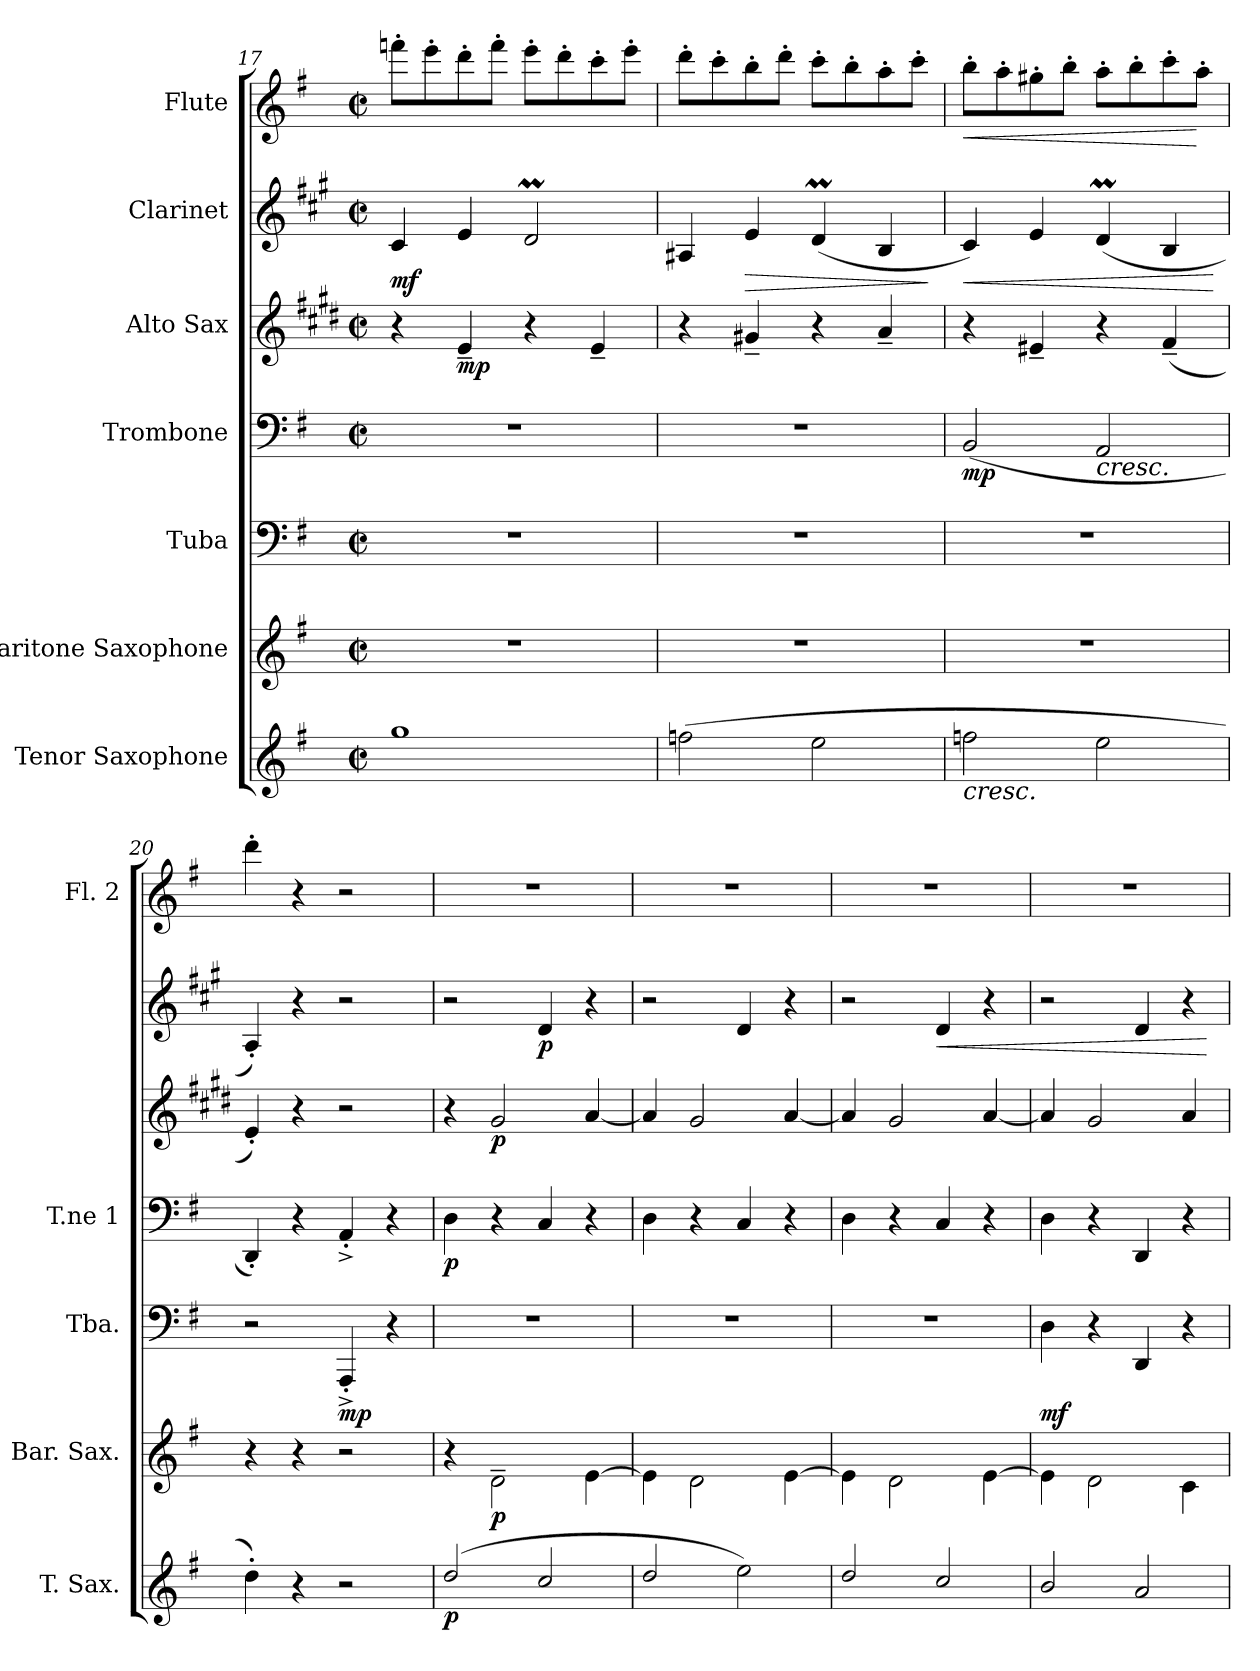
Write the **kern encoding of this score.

**kern	**dynam	**kern	**dynam	**kern	**dynam	**kern	**dynam	**kern	**dynam	**kern	**dynam	**kern	**dynam
*part7	*part7	*part6	*part6	*part5	*part5	*part4	*part4	*part3	*part3	*part2	*part2	*part1	*part1
*staff7	*staff7	*staff6	*staff6	*staff5	*staff5	*staff4	*staff4	*staff3	*staff3	*staff2	*staff2	*staff1	*staff1
*I"Tenor Saxophone	*	*I"Baritone Saxophone	*	*I"Tuba	*	*I"Trombone	*	*I"Alto Sax	*	*I"Clarinet	*	*I"Flute	*
*I'T. Sax.	*	*I'Bar. Sax.	*	*I'Tba.	*	*I'T.ne 1	*	*	*	*	*	*I'Fl. 2	*
*clefG2	*	*clefG2	*	*clefF4	*	*clefF4	*	*clefG2	*	*clefG2	*	*clefG2	*
*ITrd8c14	*	*ITrd12c21	*	*	*	*	*	*ITrd5c9	*	*ITrd1c2	*	*	*
*k[f#]	*	*k[f#]	*	*k[f#]	*	*k[f#]	*	*k[f#]	*	*k[f#]	*	*k[f#]	*
*	*	*	*	*G:	*	*G:	*	*	*	*	*	*G:	*
*M2/2	*	*M2/2	*	*M2/2	*	*M2/2	*	*M2/2	*	*M2/2	*	*M2/2	*
*met(c|)	*	*met(c|)	*	*met(c|)	*	*met(c|)	*	*met(c|)	*	*met(c|)	*	*met(c|)	*
=17	=17	=17	=17	=17	=17	=17	=17	=17	=17	=17	=17	=17	=17
!	!	!	!	!	!	!	!	!	!	!	!LO:DY:b	!	!
1g	.	1r	.	1r	.	1r	.	4r	.	4B/	mf	8fffn'\L	.
.	.	.	.	.	.	.	.	.	.	.	.	8eee'\	.
!	!	!	!	!	!	!	!	!	!LO:DY:b	!	!	!	!
.	.	.	.	.	.	.	.	4G~/	mp	4d/	.	8ddd'\	.
.	.	.	.	.	.	.	.	.	.	.	.	8fff'\J	.
.	.	.	.	.	.	.	.	4r	.	2cM/	.	8eee'\L	.
.	.	.	.	.	.	.	.	.	.	.	.	8ddd'\	.
.	.	.	.	.	.	.	.	4G~/	.	.	.	8ccc'\	.
.	.	.	.	.	.	.	.	.	.	.	.	8eee'\J	.
=18	=18	=18	=18	=18	=18	=18	=18	=18	=18	=18	=18	=18	=18
(>2fn\	.	1r	.	1r	.	1r	.	4r	.	4G#X/	.	8ddd'\L	.
.	.	.	.	.	.	.	.	.	.	.	.	8ccc'\	.
!	!	!	!	!	!	!	!	!	!	!	!LO:HP:b	!	!
.	.	.	.	.	.	.	.	4Bn~/	.	4d/	>	8bb'\	.
.	.	.	.	.	.	.	.	.	.	.	.	8ddd'\J	.
2e\	.	.	.	.	.	.	.	4r	.	(4cM/	.	8ccc'\L	.
.	.	.	.	.	.	.	.	.	.	.	.	8bb'\	.
.	.	.	.	.	.	.	.	4c~/	.	4A/	.	8aa'\	.
.	.	.	.	.	.	.	.	.	.	.	.	8ccc'\J	.
.	.	.	.	.	.	.	.	.	.	.	]	.	.
=19	=19	=19	=19	=19	=19	=19	=19	=19	=19	=19	=19	=19	=19
!	!LO:HP:b	!	!	!	!	!	!LO:DY:b	!	!	!	!LO:HP:b	!	!LO:HP:b
2fn\	<	1r	.	1r	.	(2BB/	mp	4r	.	4B/)	<	8bb'\L	<
.	.	.	.	.	.	.	.	.	.	.	.	8aa'\	.
.	.	.	.	.	.	.	.	4G#X~/	.	4d/	.	8gg#X'\	.
.	.	.	.	.	.	.	.	.	.	.	.	8bb'\J	.
!	!	!	!	!	!	!	!LO:HP:b	!	!	!	!	!	!
2e\	.	.	.	.	.	2AA/	<	4r	.	(>4cM/	.	8aa'\L	.
.	.	.	.	.	.	.	.	.	.	.	.	8bb'\	.
.	.	.	.	.	.	.	.	(4A~/	.	4A/	.	8ccc'\	.
.	.	.	.	.	.	.	.	.	.	.	.	8aa'\J	[
.	.	.	.	.	.	.	.	.	.	.	[	.	.
!!LO:PB:g=z
=20	=20	=20	=20	=20	=20	=20	=20	=20	=20	=20	=20	=20	=20
4d'\)	.	4r	.	2r	.	4DD'/)	.	4G'/)	.	4G'/)	.	4ddd'\	.
4r	.	4r	.	.	.	4r	.	4r	.	4r	.	4r	.
!	!	!	!	!	!LO:DY:b	!	!	!	!	!	!	!	!
2r	.	2r	.	4AAA^'/	mp	4AA^'/	.	2r	.	2r	.	2r	.
.	.	.	.	4r	.	4r	.	.	.	.	.	.	.
!!LO:PB:g=z
=21	=21	=21	=21	=21	=21	=21	=21	=21	=21	=21	=21	=21	=21
!	!LO:DY:b	!	!	!	!	!	!LO:DY:b	!	!	!	!	!	!
(>2d/	p	4r	.	1r	.	4D\	p	4r	.	2r	.	1r	.
!	!	!	!LO:DY:b	!	!	!	!	!	!LO:DY:b	!	!	!	!
.	.	2D~\	p	.	.	4r	.	2B/	p	.	.	.	.
!	!	!	!	!	!	!	!	!	!	!	!LO:DY:b	!	!
2c/	.	.	.	.	.	4C/	.	.	.	4c/	p	.	.
.	.	[4E\	.	.	.	4r	.	[4c/	.	4r	.	.	.
=22	=22	=22	=22	=22	=22	=22	=22	=22	=22	=22	=22	=22	=22
2d/	.	4E\]	.	1r	.	4D\	.	4c/]	.	2r	.	1r	.
.	.	2D\	.	.	.	4r	.	2B/	.	.	.	.	.
2e\)	.	.	.	.	.	4C/	.	.	.	4c/	.	.	.
.	.	[4E\	.	.	.	4r	.	[4c/	.	4r	.	.	.
=23	=23	=23	=23	=23	=23	=23	=23	=23	=23	=23	=23	=23	=23
2d/	.	4E\]	.	1r	.	4D\	.	4c/]	.	2r	.	1r	.
.	.	2D\	.	.	.	4r	.	2B/	.	.	.	.	.
!	!	!	!	!	!	!	!	!	!	!	!LO:HP:b	!	!
2c/	.	.	.	.	.	4C/	.	.	.	4c/	<	.	.
.	.	[4E\	.	.	.	4r	.	[4c/	.	4r	.	.	.
=24	=24	=24	=24	=24	=24	=24	=24	=24	=24	=24	=24	=24	=24
!	!	!	!	!	!LO:DY:b	!	!	!	!	!	!	!	!
2B/	.	4E\]	.	4D\	mf	4D\	.	4c/]	.	2r	.	1r	.
.	.	2D\	.	4r	.	4r	.	2B/	.	.	.	.	.
2A/	.	.	.	4DD/	.	4DD/	.	.	.	4c/	.	.	.
.	.	4C\	.	4r	.	4r	.	4c/	.	4r	.	.	.
.	[	.	.	.	.	.	[	.	.	.	[	.	.
=	=	=	=	=	=	=	=	=	=	=	=	=	=
*-	*-	*-	*-	*-	*-	*-	*-	*-	*-	*-	*-	*-	*-
